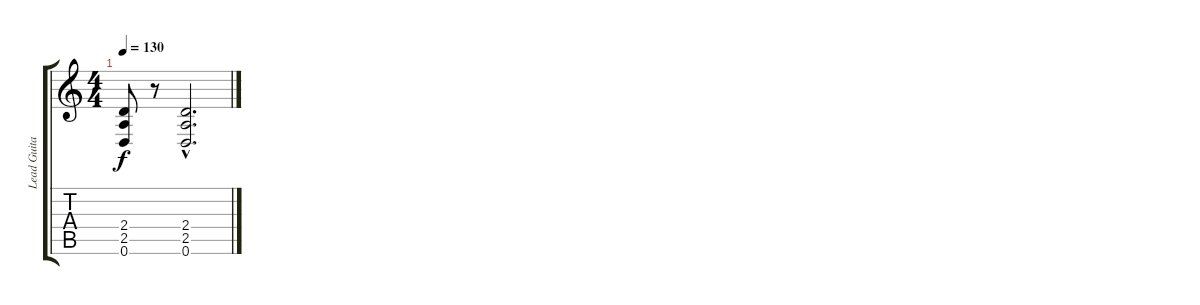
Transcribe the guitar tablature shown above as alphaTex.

\track ("Lead Guitar" "Lead Guita") {instrument distortionguitar}
\staff {score tabs}
\tuning (D4 A3 F3 C3 G2 D2) {hide}
\ts (4 4)
\tempo 130
\clef g2
\ks c
(2.4 2.5 0.6).8{dy f} r.8 (2.4{hac} 2.5{hac} 0.6{hac}).2{d}
